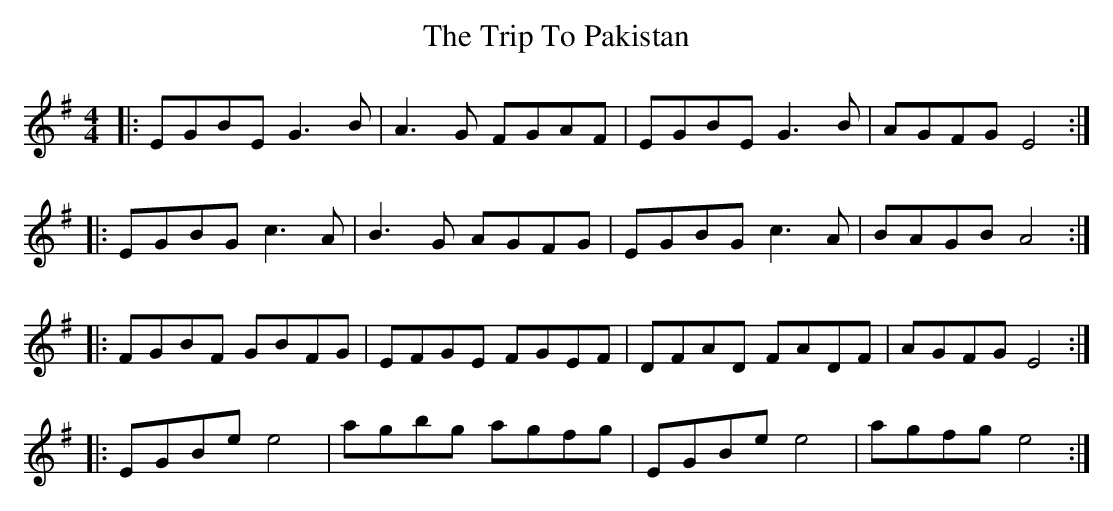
X:1
T: The Trip To Pakistan
M: 4/4
L: 1/8
K: Emin
|:EGBE G3B|A3G FGAF|EGBE G3B|AGFG E4:|
|:EGBG c3A|B3G AGFG|EGBG c3A|BAGB A4:|
|:FGBF GBFG|EFGE FGEF|DFAD FADF|AGFG E4:|
|:EGBe e4|agbg agfg|EGBe e4|agfg e4:|
